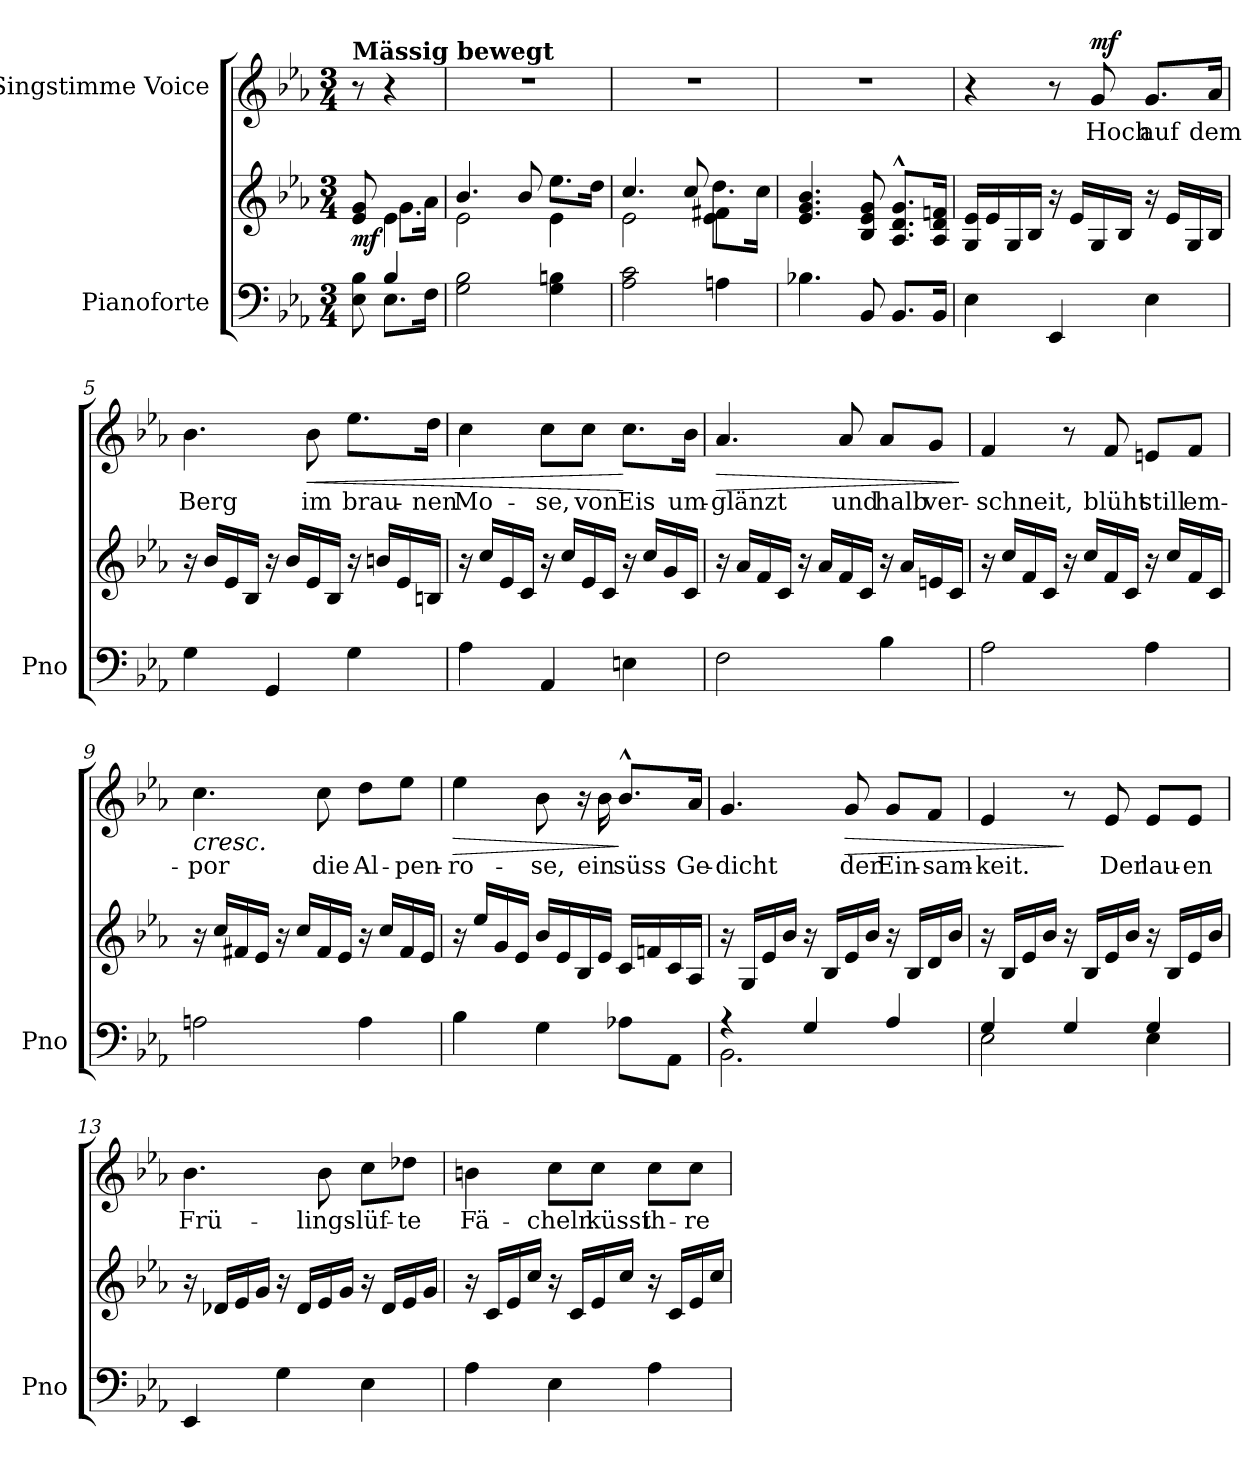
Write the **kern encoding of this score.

**kern	**kern	**dynam	**kern	**text	**dynam
*part2	*part2	*part2	*part1	*part1	*part1
*staff3	*staff2	*staff2/3	*staff1	*staff1	*staff1
*I"Pianoforte	*	*	*I"Singstimme Voice	*	*
*I'Pno	*	*	*	*	*
*clefF4	*clefG2	*	*clefG2	*	*
*k[b-e-a-]	*k[b-e-a-]	*	*k[b-e-a-]	*	*
*M3/4	*M3/4	*	*M3/4	*	*
=	=	=	=	=	=
*^	*^	*	*	*	*
!	!	!	!	!	!LO:TX:a:B:t=Mässig bewegt	!	!
!	!	!	!	!LO:DY:b	!	!	!
8E-\ 8B-\	8ryy	8e-/ 8g/	8ryy	mf	8r	.	.
4B-/	8.E-\L	4e-\	8.g\L	.	4r	.	.
.	16F\Jk	.	16a-\Jk	.	.	.	.
*v	*v	*	*	*	*	*	*
=1	=1	=1	=1	=1	=1	=1
2G\ 2B-\	2e-\	4.b-/	.	2.r	.	.
.	.	8b-/	.	.	.	.
4G\ 4Bn\	4e-\	8.ee-\L	.	.	.	.
.	.	16dd\Jk	.	.	.	.
=2	=2	=2	=2	=2	=2	=2
2A-\ 2c\	2e-\	4.cc/	.	2.r	.	.
.	.	8cc/	.	.	.	.
4An\	4e-\ 4f#X\	8.dd\L	.	.	.	.
.	.	16cc\Jk	.	.	.	.
*	*v	*v	*	*	*	*
=3	=3	=3	=3	=3	=3
4.B-X\	4.e-/ 4.g/ 4.b-/	.	2.r	.	.
8BB-/	8B-/ 8e-/ 8g/	.	.	.	.
8.BB-/L	8.A-/^^ 8.d/^^ 8.g/^^L	.	.	.	.
16BB-/Jk	16A-/ 16d/ 16fn/Jk	.	.	.	.
=4	=4	=4	=4	=4	=4
4E-\	16G/ 16e-/LL	.	4r	.	.
.	16e-/	.	.	.	.
.	16G/	.	.	.	.
.	16B-/JJ	.	.	.	.
4EE-/	16r	.	8r	.	.
.	16e-/LL	.	.	.	.
!	!	!	!	!LO:LY:b	!LO:DY:a
.	16G/	.	8g/	Hoch	mf
.	16B-/JJ	.	.	.	.
!	!	!	!	!LO:LY:b	!
4E-\	16r	.	8.g/L	auf	.
.	16e-/LL	.	.	.	.
.	16G/	.	.	.	.
!	!	!	!	!LO:LY:b	!
.	16B-/JJ	.	16a-/Jk	dem	.
!!LO:LB:g=z
=5	=5	=5	=5	=5	=5
!	!	!	!	!LO:LY:b	!
4G\	16r	.	4.b-\	Berg	.
.	16b-/LL	.	.	.	.
.	16e-/	.	.	.	.
.	16B-/JJ	.	.	.	.
4GG/	16r	.	.	.	.
.	16b-/LL	.	.	.	.
!	!	!	!	!LO:LY:b	!LO:HP:b
.	16e-/	.	8b-\	im	<
.	16B-/JJ	.	.	.	.
!	!	!	!	!LO:LY:b	!
4G\	16r	.	8.ee-\L	brau-	.
.	16bn/LL	.	.	.	.
.	16e-/	.	.	.	.
!	!	!	!	!LO:LY:b	!
.	16Bn/JJ	.	16dd\Jk	-nen	.
=6	=6	=6	=6	=6	=6
!	!	!	!	!LO:LY:b	!
4A-\	16r	.	4cc\	Mo-	.
.	16cc/LL	.	.	.	.
.	16e-/	.	.	.	.
.	16c/JJ	.	.	.	.
!	!	!	!	!LO:LY:b	!
4AA-/	16r	.	8cc\L	-se,	.
.	16cc/LL	.	.	.	.
!	!	!	!	!LO:LY:b	!
.	16e-/	.	8cc\J	von	.
.	16c/JJ	.	.	.	.
!	!	!	!	!LO:LY:b	!
4En\	16r	.	8.cc\L	Eis	[
.	16cc/LL	.	.	.	.
.	16g/	.	.	.	.
!	!	!	!	!LO:LY:b	!
.	16c/JJ	.	16b-\Jk	um-	.
=7	=7	=7	=7	=7	=7
!	!	!	!	!LO:LY:b	!LO:HP:b
2F\	16r	.	4.a-/	-glänzt	>
.	16a-/LL	.	.	.	.
.	16f/	.	.	.	.
.	16c/JJ	.	.	.	.
.	16r	.	.	.	.
.	16a-/LL	.	.	.	.
!	!	!	!	!LO:LY:b	!
.	16f/	.	8a-/	und	.
.	16c/JJ	.	.	.	.
!	!	!	!	!LO:LY:b	!
4B-\	16r	.	8a-/L	halb	.
.	16a-/LL	.	.	.	.
!	!	!	!	!LO:LY:b	!
.	16en/	.	8g/J	ver-	.
.	16c/JJ	.	.	.	.
.	.	.	.	.	]
!!LO:LB:g=z
=8	=8	=8	=8	=8	=8
!	!	!	!	!LO:LY:b	!
2A-\	16r	.	4f/	-schneit,	.
.	16cc/LL	.	.	.	.
.	16f/	.	.	.	.
.	16c/JJ	.	.	.	.
.	16r	.	8r	.	.
.	16cc/LL	.	.	.	.
!	!	!	!	!LO:LY:b	!
.	16f/	.	8f/	blüht	.
.	16c/JJ	.	.	.	.
!	!	!	!	!LO:LY:b	!
4A-\	16r	.	8en/L	still	.
.	16cc/LL	.	.	.	.
!	!	!	!	!LO:LY:b	!
.	16f/	.	8f/J	em-	.
.	16c/JJ	.	.	.	.
!!LO:LB:g=z
=9	=9	=9	=9	=9	=9
!	!	!	!	!LO:LY:b	!LO:HP:b
2An\	16r	.	4.cc\	-por	<
.	16cc/LL	.	.	.	.
.	16f#X/	.	.	.	.
.	16e-/JJ	.	.	.	.
.	16r	.	.	.	.
.	16cc/LL	.	.	.	.
!	!	!	!	!LO:LY:b	!
.	16f#/	.	8cc\	die	.
.	16e-/JJ	.	.	.	.
!	!	!	!	!LO:LY:b	!
4A\	16r	.	8dd\L	Al-	.
.	16cc/LL	.	.	.	.
!	!	!	!	!LO:LY:b	!
.	16f#/	.	8ee-\J	-pen-	.
.	16e-/JJ	.	.	.	.
=10	=10	=10	=10	=10	=10
!	!	!	!	!LO:LY:b	!LO:HP:b
4B-\	16r	.	4ee-\	-ro-	>
.	16ee-/LL	.	.	.	.
.	16g/	.	.	.	.
.	16e-/JJ	.	.	.	.
!	!	!	!	!LO:LY:b	!
4G\	16b-/LL	.	8b-\	-se,	[
.	16e-/	.	.	.	.
.	16B-/	.	16r	.	.
!	!	!	!	!LO:LY:b	!
.	16e-/JJ	.	16b-\	ein	.
!	!	!	!	!LO:LY:b	!
8A-X\L	16c/LL	.	8.b-^^/L	süss	]
.	16fn/	.	.	.	.
8AA-\J	16c/	.	.	.	.
!	!	!	!	!LO:LY:b	!
.	16A-/JJ	.	16a-/Jk	Ge-	.
=11	=11	=11	=11	=11	=11
*^	*	*	*	*	*
!	!	!	!	!	!LO:LY:b	!
4r	2.BB-\	16r	.	4.g/	-dicht	.
.	.	16G/LL	.	.	.	.
.	.	16e-/	.	.	.	.
.	.	16b-/JJ	.	.	.	.
4G/	.	16r	.	.	.	.
.	.	16B-/LL	.	.	.	.
!	!	!	!	!	!LO:LY:b	!LO:HP:b
.	.	16e-/	.	8g/	der	>
.	.	16b-/JJ	.	.	.	.
!	!	!	!	!	!LO:LY:b	!
4A-/	.	16r	.	8g/L	Ein-	.
.	.	16B-/LL	.	.	.	.
!	!	!	!	!	!LO:LY:b	!
.	.	16d/	.	8f/J	-sam-	.
.	.	16b-/JJ	.	.	.	.
!!LO:LB:g=z
=12	=12	=12	=12	=12	=12	=12
!	!	!	!	!	!LO:LY:b	!
4G/	2E-\	16r	.	4e-/	-keit.	.
.	.	16B-/LL	.	.	.	.
.	.	16e-/	.	.	.	.
.	.	16b-/JJ	.	.	.	.
4G/	.	16r	.	8r	.	]
.	.	16B-/LL	.	.	.	.
!	!	!	!	!	!LO:LY:b	!
.	.	16e-/	.	8e-/	Der	.
.	.	16b-/JJ	.	.	.	.
!	!	!	!	!	!LO:LY:b	!
4G/	4E-\	16r	.	8e-/L	lau-	.
.	.	16B-/LL	.	.	.	.
!	!	!	!	!	!LO:LY:b	!
.	.	16e-/	.	8e-/J	-en	.
.	.	16b-/JJ	.	.	.	.
*v	*v	*	*	*	*	*
!!LO:PB:g=z
=13	=13	=13	=13	=13	=13
!	!	!	!	!LO:LY:b	!
4EE-/	16r	.	4.b-\	Frü-	.
.	16d-X/LL	.	.	.	.
.	16e-/	.	.	.	.
.	16g/JJ	.	.	.	.
4G\	16r	.	.	.	.
.	16d-/LL	.	.	.	.
!	!	!	!	!LO:LY:b	!
.	16e-/	.	8b-\	-lings-	.
.	16g/JJ	.	.	.	.
!	!	!	!	!LO:LY:b	!
4E-\	16r	.	8cc\L	-lüf-	.
.	16d-/LL	.	.	.	.
!	!	!	!	!LO:LY:b	!
.	16e-/	.	8dd-X\J	-te	.
.	16g/JJ	.	.	.	.
=14	=14	=14	=14	=14	=14
!	!	!	!	!LO:LY:b	!
4A-\	16r	.	4bn\	Fä-	.
.	16c/LL	.	.	.	.
.	16e-/	.	.	.	.
.	16cc/JJ	.	.	.	.
!	!	!	!	!LO:LY:b	!
4E-\	16r	.	8cc\L	-cheln	.
.	16c/LL	.	.	.	.
!	!	!	!	!LO:LY:b	!
.	16e-/	.	8cc\J	küsst	.
.	16cc/JJ	.	.	.	.
!	!	!	!	!LO:LY:b	!
4A-\	16r	.	8cc\L	ih-	.
.	16c/LL	.	.	.	.
!	!	!	!	!LO:LY:b	!
.	16e-/	.	8cc\J	-re	.
.	16cc/JJ	.	.	.	.
=	=	=	=	=	=
*-	*-	*-	*-	*-	*-
